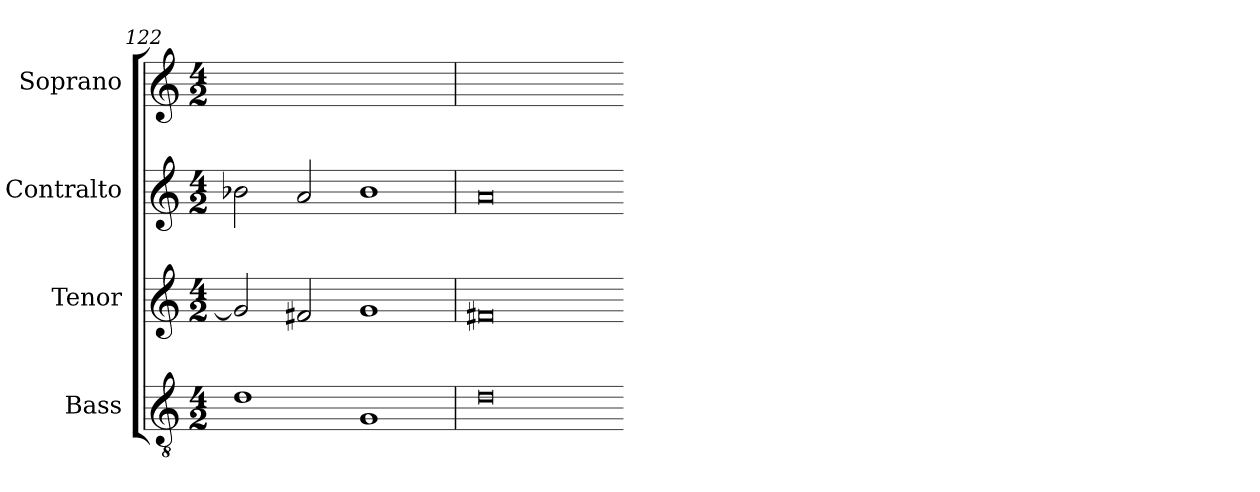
**kern	**kern	**kern	**kern
*part4	*part3	*part2	*part1
*staff4	*staff3	*staff2	*staff1
*I"Bass	*I"Tenor	*I"Contralto	*I"Soprano
*I'B	*I'T	*I'A	*I'S
*clefGv2	*clefG2	*clefG2	*clefG2
*k[]	*k[]	*k[]	*k[]
*D:dor	*D:dor	*D:dor	*D:dor
*M4/2	*M4/2	*M4/2	*M4/2
=122	=122	=122	=122
1d	2g]	2b-X	0ryy
.	2f#X	2a	.
1G	1g	1b-	.
=123	=123	=123	=123
0d	0f#X	0a	0ryy
=-	=-	=-	=-
*-	*-	*-	*-
